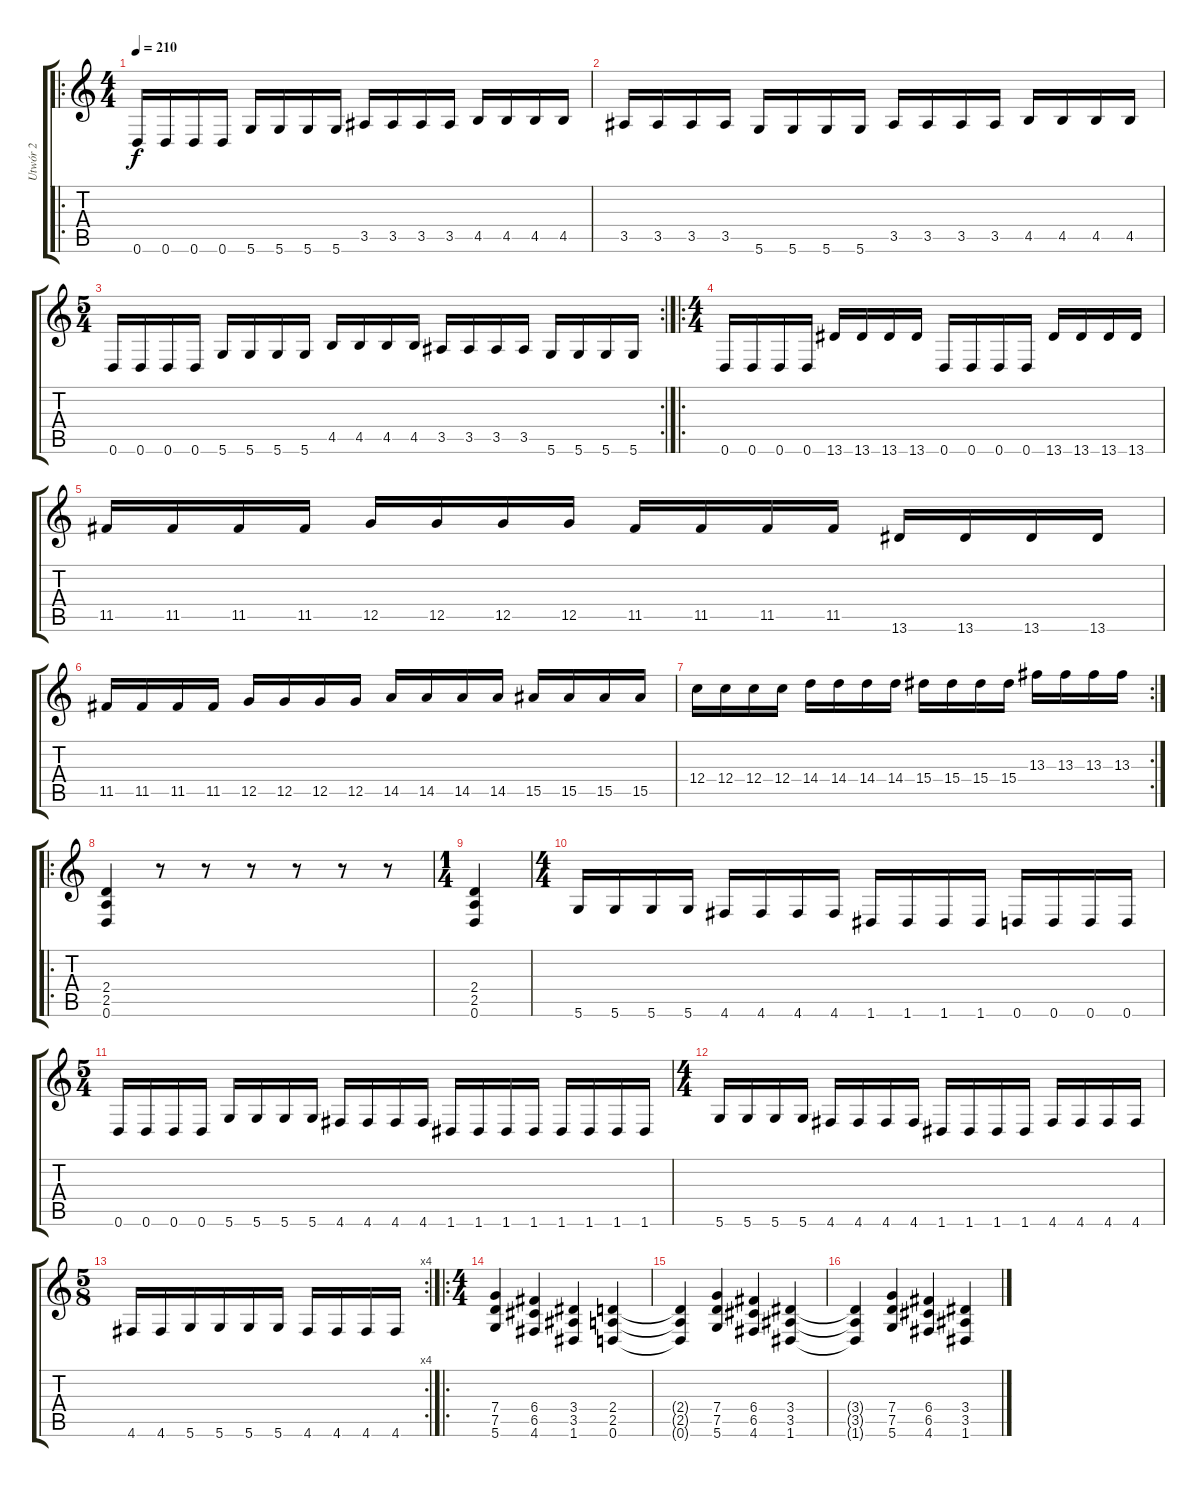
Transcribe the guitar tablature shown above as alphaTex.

\track ("Utwór 2" "Utwór 2") {instrument distortionguitar}
\staff {score tabs}
\tuning (D4 A3 F3 C3 G2 D2) {hide}
\ro
\ts (4 4)
\tempo 210
\clef g2
\ks c
0.6.16{dy f} 0.6.16 0.6.16 0.6.16 5.6.16 5.6.16 5.6.16 5.6.16 3.5.16 3.5.16 3.5.16 3.5.16 4.5.16 4.5.16 4.5.16 4.5.16 |
3.5.16 3.5.16 3.5.16 3.5.16 5.6.16 5.6.16 5.6.16 5.6.16 3.5.16 3.5.16 3.5.16 3.5.16 4.5.16 4.5.16 4.5.16 4.5.16 |
\rc 2
\ts (5 4)
0.6.16 0.6.16 0.6.16 0.6.16 5.6.16 5.6.16 5.6.16 5.6.16 4.5.16 4.5.16 4.5.16 4.5.16 3.5.16 3.5.16 3.5.16 3.5.16 5.6.16 5.6.16 5.6.16 5.6.16 |
\ro
\ts (4 4)
0.6.16 0.6.16 0.6.16 0.6.16 13.6.16 13.6.16 13.6.16 13.6.16 0.6.16 0.6.16 0.6.16 0.6.16 13.6.16 13.6.16 13.6.16 13.6.16 |
11.5.16 11.5.16 11.5.16 11.5.16 12.5.16 12.5.16 12.5.16 12.5.16 11.5.16 11.5.16 11.5.16 11.5.16 13.6.16 13.6.16 13.6.16 13.6.16 |
11.5.16 11.5.16 11.5.16 11.5.16 12.5.16 12.5.16 12.5.16 12.5.16 14.5.16 14.5.16 14.5.16 14.5.16 15.5.16 15.5.16 15.5.16 15.5.16 |
\rc 2
12.4.16 12.4.16 12.4.16 12.4.16 14.4.16 14.4.16 14.4.16 14.4.16 15.4.16 15.4.16 15.4.16 15.4.16 13.3.16 13.3.16 13.3.16 13.3.16 |
\ro
(2.4 2.5 0.6).4 r.8 r.8 r.8 r.8 r.8 r.8 |
\ts (1 4)
(2.4 2.5 0.6).4 |
\ts (4 4)
5.6.16 5.6.16 5.6.16 5.6.16 4.6.16 4.6.16 4.6.16 4.6.16 1.6.16 1.6.16 1.6.16 1.6.16 0.6.16 0.6.16 0.6.16 0.6.16 |
\ts (5 4)
0.6.16 0.6.16 0.6.16 0.6.16 5.6.16 5.6.16 5.6.16 5.6.16 4.6.16 4.6.16 4.6.16 4.6.16 1.6.16 1.6.16 1.6.16 1.6.16 1.6.16 1.6.16 1.6.16 1.6.16 |
\ts (4 4)
5.6.16 5.6.16 5.6.16 5.6.16 4.6.16 4.6.16 4.6.16 4.6.16 1.6.16 1.6.16 1.6.16 1.6.16 4.6.16 4.6.16 4.6.16 4.6.16 |
\rc 4
\ts (5 8)
4.6.16 4.6.16 5.6.16 5.6.16 5.6.16 5.6.16 4.6.16 4.6.16 4.6.16 4.6.16 |
\ro
\ts (4 4)
(7.4 7.5 5.6).4 (6.4 6.5 4.6).4 (3.4 3.5 1.6).4 (2.4 2.5 0.6).4 |
(2.4{t} 2.5{t} 0.6{t}).4 (7.4 7.5 5.6).4 (6.4 6.5 4.6).4 (3.4 3.5 1.6).4 |
(3.4{t} 3.5{t} 1.6{t}).4 (7.4 7.5 5.6).4 (6.4 6.5 4.6).4 (3.4 3.5 1.6).4
